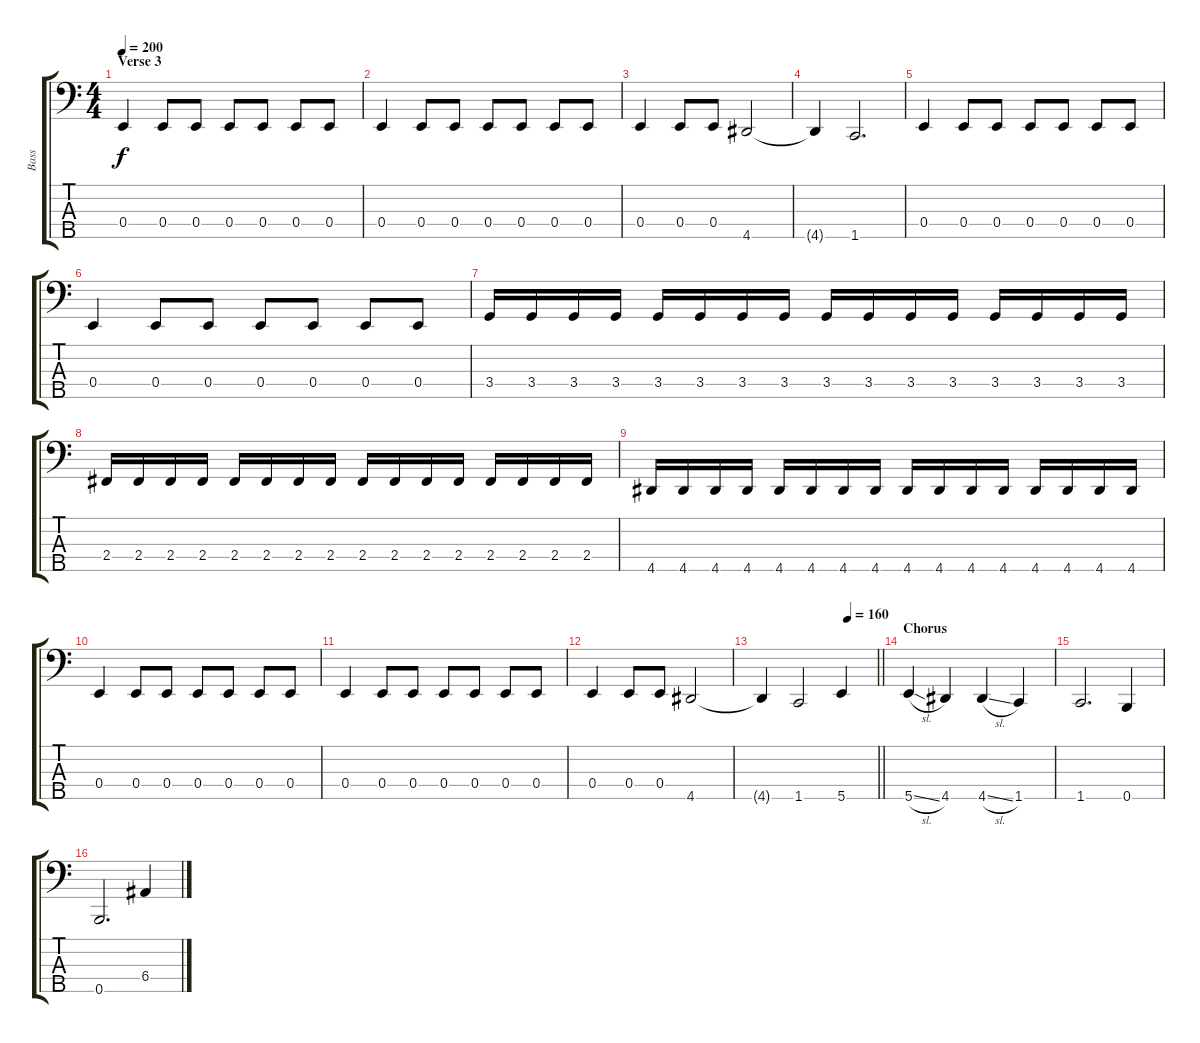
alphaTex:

\track ("Bass" "Bass") {instrument electricbasspick}
\staff {score tabs}
\tuning (G2 D2 A1 E1 B0) {hide}
\ts (4 4)
\section ("" "Verse 3")
\tempo 200
\clef f4
\ks c
0.4.4{dy f} 0.4.8 0.4.8 0.4.8 0.4.8 0.4.8 0.4.8 |
0.4.4 0.4.8 0.4.8 0.4.8 0.4.8 0.4.8 0.4.8 |
0.4.4 0.4.8 0.4.8 4.5.2 |
4.5{t}.4 1.5.2{d} |
0.4.4 0.4.8 0.4.8 0.4.8 0.4.8 0.4.8 0.4.8 |
0.4.4 0.4.8 0.4.8 0.4.8 0.4.8 0.4.8 0.4.8 |
3.4.16 3.4.16 3.4.16 3.4.16 3.4.16 3.4.16 3.4.16 3.4.16 3.4.16 3.4.16 3.4.16 3.4.16 3.4.16 3.4.16 3.4.16 3.4.16 |
2.4.16 2.4.16 2.4.16 2.4.16 2.4.16 2.4.16 2.4.16 2.4.16 2.4.16 2.4.16 2.4.16 2.4.16 2.4.16 2.4.16 2.4.16 2.4.16 |
4.5.16 4.5.16 4.5.16 4.5.16 4.5.16 4.5.16 4.5.16 4.5.16 4.5.16 4.5.16 4.5.16 4.5.16 4.5.16 4.5.16 4.5.16 4.5.16 |
0.4.4 0.4.8 0.4.8 0.4.8 0.4.8 0.4.8 0.4.8 |
0.4.4 0.4.8 0.4.8 0.4.8 0.4.8 0.4.8 0.4.8 |
0.4.4 0.4.8 0.4.8 4.5.2 |
\tempo (160 0.75)
\barLineRight lightlight
4.5{t}.4 1.5.2 5.5.4 |
\section ("" "Chorus")
5.5{sl}.4 4.5.4 4.5{sl}.4 1.5.4 |
1.5.2{d} 0.5.4 |
0.5.2{d} 6.4.4
